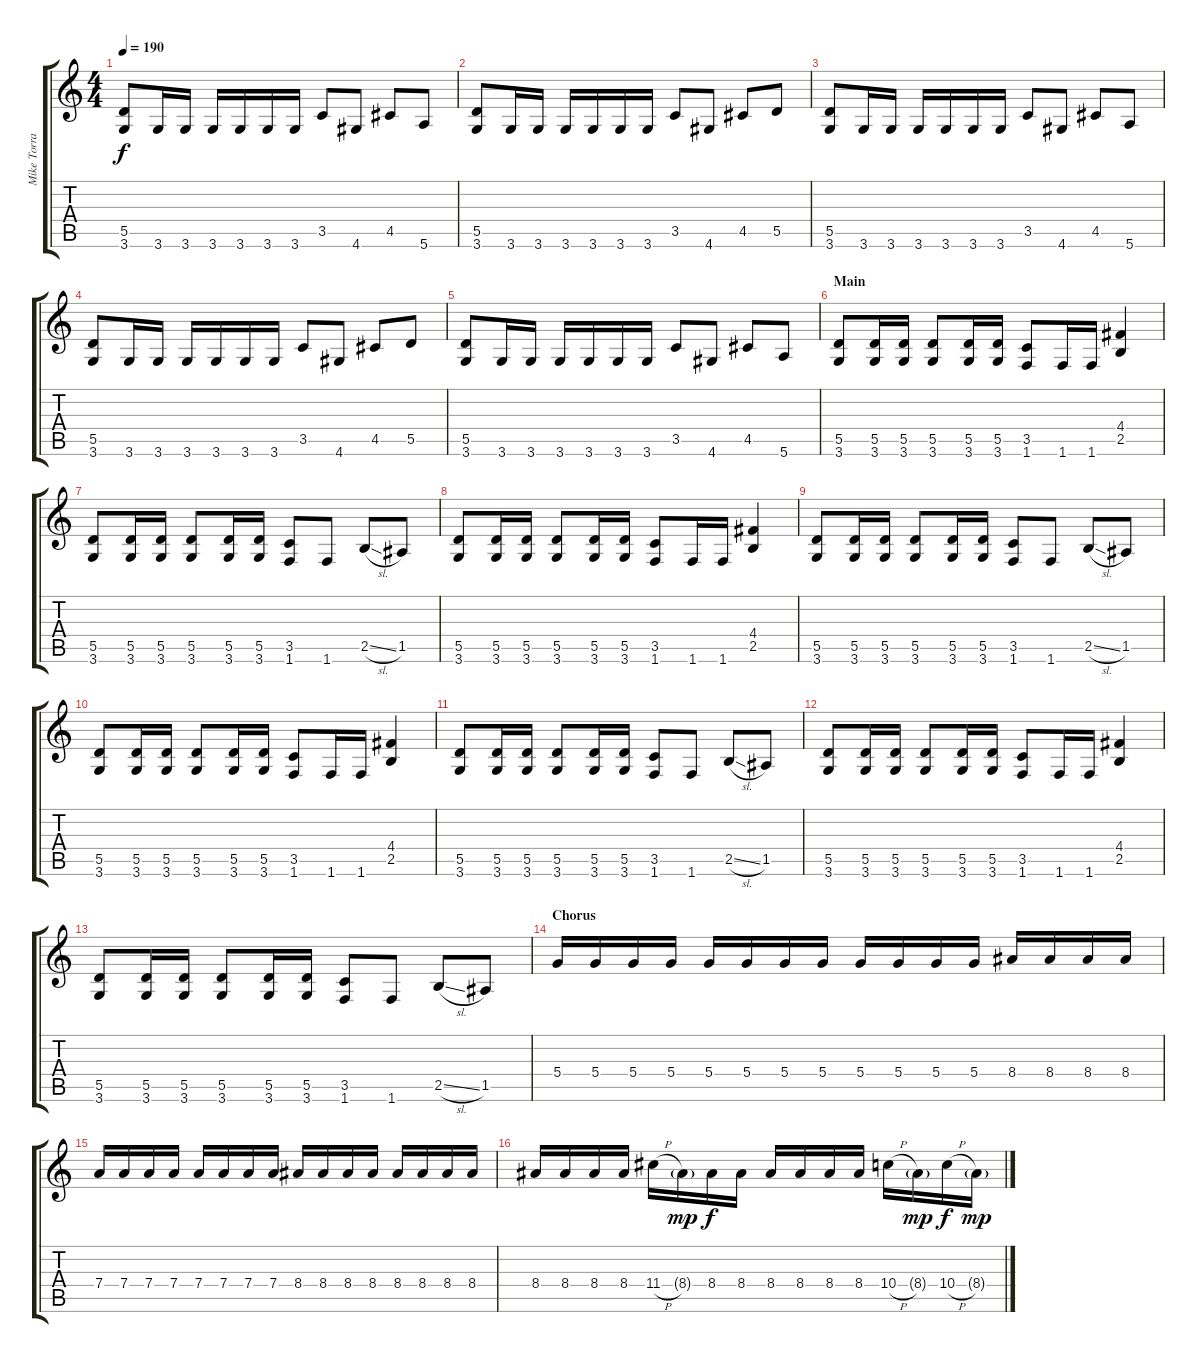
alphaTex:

\track ("Mike Torrao" "Mike Torra") {instrument distortionguitar}
\staff {score tabs}
\tuning (E4 B3 G3 D3 A2 E2) {hide}
\ts (4 4)
\tempo 190
\clef g2
\ks c
(5.5 3.6).8{dy f} 3.6.16 3.6.16 3.6.16 3.6.16 3.6.16 3.6.16 3.5.8 4.6.8 4.5.8 5.6.8 |
(5.5 3.6).8 3.6.16 3.6.16 3.6.16 3.6.16 3.6.16 3.6.16 3.5.8 4.6.8 4.5.8 5.5.8 |
(5.5 3.6).8 3.6.16 3.6.16 3.6.16 3.6.16 3.6.16 3.6.16 3.5.8 4.6.8 4.5.8 5.6.8 |
(5.5 3.6).8 3.6.16 3.6.16 3.6.16 3.6.16 3.6.16 3.6.16 3.5.8 4.6.8 4.5.8 5.5.8 |
(5.5 3.6).8 3.6.16 3.6.16 3.6.16 3.6.16 3.6.16 3.6.16 3.5.8 4.6.8 4.5.8 5.6.8 |
\section ("" "Main")
(5.5 3.6).8 (5.5 3.6).16 (5.5 3.6).16 (5.5 3.6).8 (5.5 3.6).16 (5.5 3.6).16 (3.5 1.6).8 1.6.16 1.6.16 (4.4 2.5).4 |
(5.5 3.6).8 (5.5 3.6).16 (5.5 3.6).16 (5.5 3.6).8 (5.5 3.6).16 (5.5 3.6).16 (3.5 1.6).8 1.6.8 2.5{sl}.8 1.5.8 |
(5.5 3.6).8 (5.5 3.6).16 (5.5 3.6).16 (5.5 3.6).8 (5.5 3.6).16 (5.5 3.6).16 (3.5 1.6).8 1.6.16 1.6.16 (4.4 2.5).4 |
(5.5 3.6).8 (5.5 3.6).16 (5.5 3.6).16 (5.5 3.6).8 (5.5 3.6).16 (5.5 3.6).16 (3.5 1.6).8 1.6.8 2.5{sl}.8 1.5.8 |
(5.5 3.6).8 (5.5 3.6).16 (5.5 3.6).16 (5.5 3.6).8 (5.5 3.6).16 (5.5 3.6).16 (3.5 1.6).8 1.6.16 1.6.16 (4.4 2.5).4 |
(5.5 3.6).8 (5.5 3.6).16 (5.5 3.6).16 (5.5 3.6).8 (5.5 3.6).16 (5.5 3.6).16 (3.5 1.6).8 1.6.8 2.5{sl}.8 1.5.8 |
(5.5 3.6).8 (5.5 3.6).16 (5.5 3.6).16 (5.5 3.6).8 (5.5 3.6).16 (5.5 3.6).16 (3.5 1.6).8 1.6.16 1.6.16 (4.4 2.5).4 |
(5.5 3.6).8 (5.5 3.6).16 (5.5 3.6).16 (5.5 3.6).8 (5.5 3.6).16 (5.5 3.6).16 (3.5 1.6).8 1.6.8 2.5{sl}.8 1.5.8 |
\section ("" "Chorus")
5.4.16 5.4.16 5.4.16 5.4.16 5.4.16 5.4.16 5.4.16 5.4.16 5.4.16 5.4.16 5.4.16 5.4.16 8.4.16 8.4.16 8.4.16 8.4.16 |
7.4.16 7.4.16 7.4.16 7.4.16 7.4.16 7.4.16 7.4.16 7.4.16 8.4.16 8.4.16 8.4.16 8.4.16 8.4.16 8.4.16 8.4.16 8.4.16 |
8.4.16 8.4.16 8.4.16 8.4.16 11.4{h}.16 8.4{g}.16{dy mp} 8.4.16{dy f} 8.4.16 8.4.16 8.4.16 8.4.16 8.4.16 10.4{h}.16 8.4{g}.16{dy mp} 10.4{h}.16{dy f} 8.4{g}.16{dy mp}
